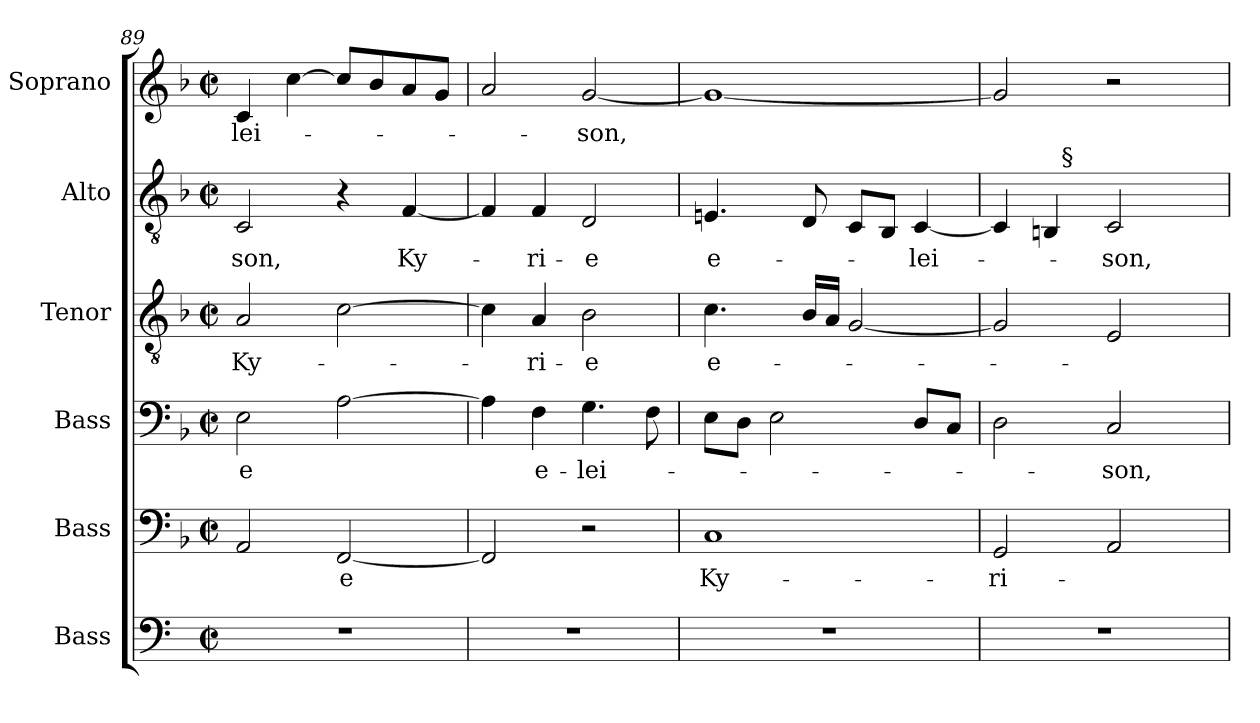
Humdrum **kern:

**kern	**kern	**text	**kern	**text	**kern	**text	**kern	**text	**kern	**text
*part6	*part5	*part5	*part4	*part4	*part3	*part3	*part2	*part2	*part1	*part1
*staff6	*staff5	*staff5	*staff4	*staff4	*staff3	*staff3	*staff2	*staff2	*staff1	*staff1
*I"Bass	*I"Bass	*	*I"Bass	*	*I"Tenor	*	*I"Alto	*	*I"Soprano	*
*I'B.	*I'B.	*	*I'B.	*	*I'T.	*	*I'A.	*	*I'S.	*
*clefF4	*clefF4	*	*clefF4	*	*clefGv2	*	*clefGv2	*	*clefG2	*
*	*	*	*	*	*ITrd7c12	*	*	*	*	*
*k[]	*k[b-]	*	*k[b-]	*	*k[b-]	*	*k[b-]	*	*k[b-]	*
*C:	*F:	*	*F:	*	*F:	*	*F:	*	*F:	*
*M2/2	*M2/2	*	*M2/2	*	*M2/2	*	*M2/2	*	*M2/2	*
*met(c|)	*met(c|)	*	*met(c|)	*	*met(c|)	*	*met(c|)	*	*met(c|)	*
=89	=89	=89	=89	=89	=89	=89	=89	=89	=89	=89
!	!	!	!	!LO:LY:b:color=#000000	!	!	!	!	!	!
!	!	!	!	!	!	!LO:LY:b:color=#000000	!	!	!	!
!	!	!	!	!	!	!	!	!LO:LY:b:color=#000000	!	!
!	!	!	!	!	!	!	!	!	!	!LO:LY:b:color=#000000
1r	2AAi/	.	2Ei\	-e	2AAi/	Ky-	2Ci/	-son,	4ci/	-lei-
.	.	.	.	.	.	.	.	.	[4cci\	.
!	!	!LO:LY:b:color=#000000	!	!	!	!	!	!	!	!
.	[2FFi/	-e	[2Ai\	.	[2Ci\	.	4r	.	8cci/L]	.
.	.	.	.	.	.	.	.	.	8b-i/	.
!	!	!	!	!	!	!	!	!LO:LY:b:color=#000000	!	!
.	.	.	.	.	.	.	[4Fi/	Ky-	8ai/	.
.	.	.	.	.	.	.	.	.	8gi/J	.
=90	=90	=90	=90	=90	=90	=90	=90	=90	=90	=90
1r	2FFi/]	.	4Ai\]	.	4Ci\]	.	4Fi/]	.	2ai/	.
!	!	!	!	!LO:LY:b:color=#000000	!	!	!	!	!	!
!	!	!	!	!	!	!LO:LY:b:color=#000000	!	!	!	!
!	!	!	!	!	!	!	!	!LO:LY:b:color=#000000	!	!
.	.	.	4Fi\	e-	4AAi/	-ri-	4Fi/	-ri-	.	.
!	!	!	!	!LO:LY:b:color=#000000	!	!	!	!	!	!
!	!	!	!	!	!	!LO:LY:b:color=#000000	!	!	!	!
!	!	!	!	!	!	!	!	!LO:LY:b:color=#000000	!	!
!	!	!	!	!	!	!	!	!	!	!LO:LY:b:color=#000000
.	2r	.	4.Gi\	-lei-	2BB-i\	-e	2Di/	-e	[2gi/	-son,
.	.	.	8Fi\	.	.	.	.	.	.	.
!!LO:PB:g=z
=91	=91	=91	=91	=91	=91	=91	=91	=91	=91	=91
!	!	!LO:LY:b:color=#000000	!	!	!	!	!	!	!	!
!	!	!	!	!	!	!LO:LY:b:color=#000000	!	!	!	!
!	!	!	!	!	!	!	!	!LO:LY:b:color=#000000	!	!
1r	1Ci	Ky-	8Ei\L	.	4.Ci\	e-	4.Eni/	e-	1gi_	.
.	.	.	8Di\J	.	.	.	.	.	.	.
.	.	.	2Ei\	.	.	.	.	.	.	.
.	.	.	.	.	16BB-i/LL	.	8Di/	.	.	.
.	.	.	.	.	16AAi/JJ	.	.	.	.	.
.	.	.	.	.	[2GGi/	.	8Ci/L	.	.	.
.	.	.	.	.	.	.	8BB-i/J	.	.	.
!	!	!	!	!	!	!	!	!LO:LY:b:color=#000000	!	!
.	.	.	8Di/L	.	.	.	[4Ci/	-lei-	.	.
.	.	.	8Ci/J	.	.	.	.	.	.	.
=92	=92	=92	=92	=92	=92	=92	=92	=92	=92	=92
!	!	!LO:LY:b:color=#000000	!	!	!	!	!	!	!	!
*	*	*	*	*	*	*	*^	*	*	*
1r	2GGi/	-ri-	2Di\	.	2GGi/]	.	4Ci/]	4ryy	.	2gi/]	.
.	.	.	.	.	.	.	4BBi/	32ryy	.	.	.
.	.	.	.	.	.	.	.	256ryy	.	.	.
!	!	!	!	!	!	!	!	!LO:TX:a:t=§	!	!	!
.	.	.	.	.	.	.	.	2ryy	.	.	.
!	!	!	!	!LO:LY:b:color=#000000	!	!	!	!	!	!	!
!	!	!	!	!	!	!	!	!	!LO:LY:b:color=#000000	!	!
.	2AAi/	.	2Ci/	-son,	2EEi/	.	2Ci/	.	-son,	2r	.
.	.	.	.	.	.	.	.	8ryy	.	.	.
.	.	.	.	.	.	.	.	16ryy	.	.	.
.	.	.	.	.	.	.	.	64..ryy	.	.	.
*	*	*	*	*	*	*	*v	*v	*	*	*
=	=	=	=	=	=	=	=	=	=	=
*-	*-	*-	*-	*-	*-	*-	*-	*-	*-	*-
